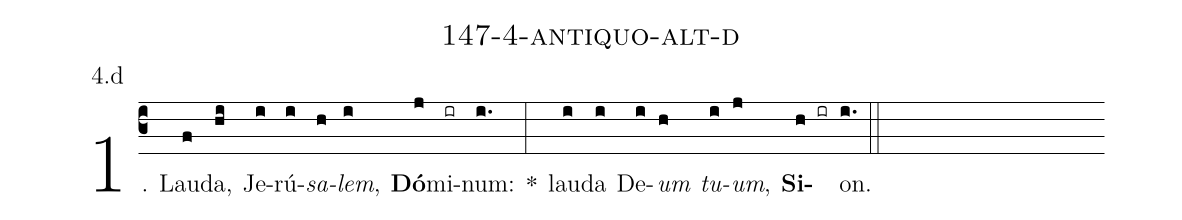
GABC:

name: 147-4-antiquo-alt-d;
annotation: 4.d;
%%
(c3)1. Lau(f)da,(hi) Je(i)rú(i)<i>sa</i>(h)<i>lem</i>,(i) <b>Dó</b>(j)mi(ir)num:(i.) *(:) lau(i)da(i) De(i)<i>um</i>(h) <i>tu</i>(i)<i>um</i>,(j) <b>Si</b>(h ir)on.(i.) (::)
